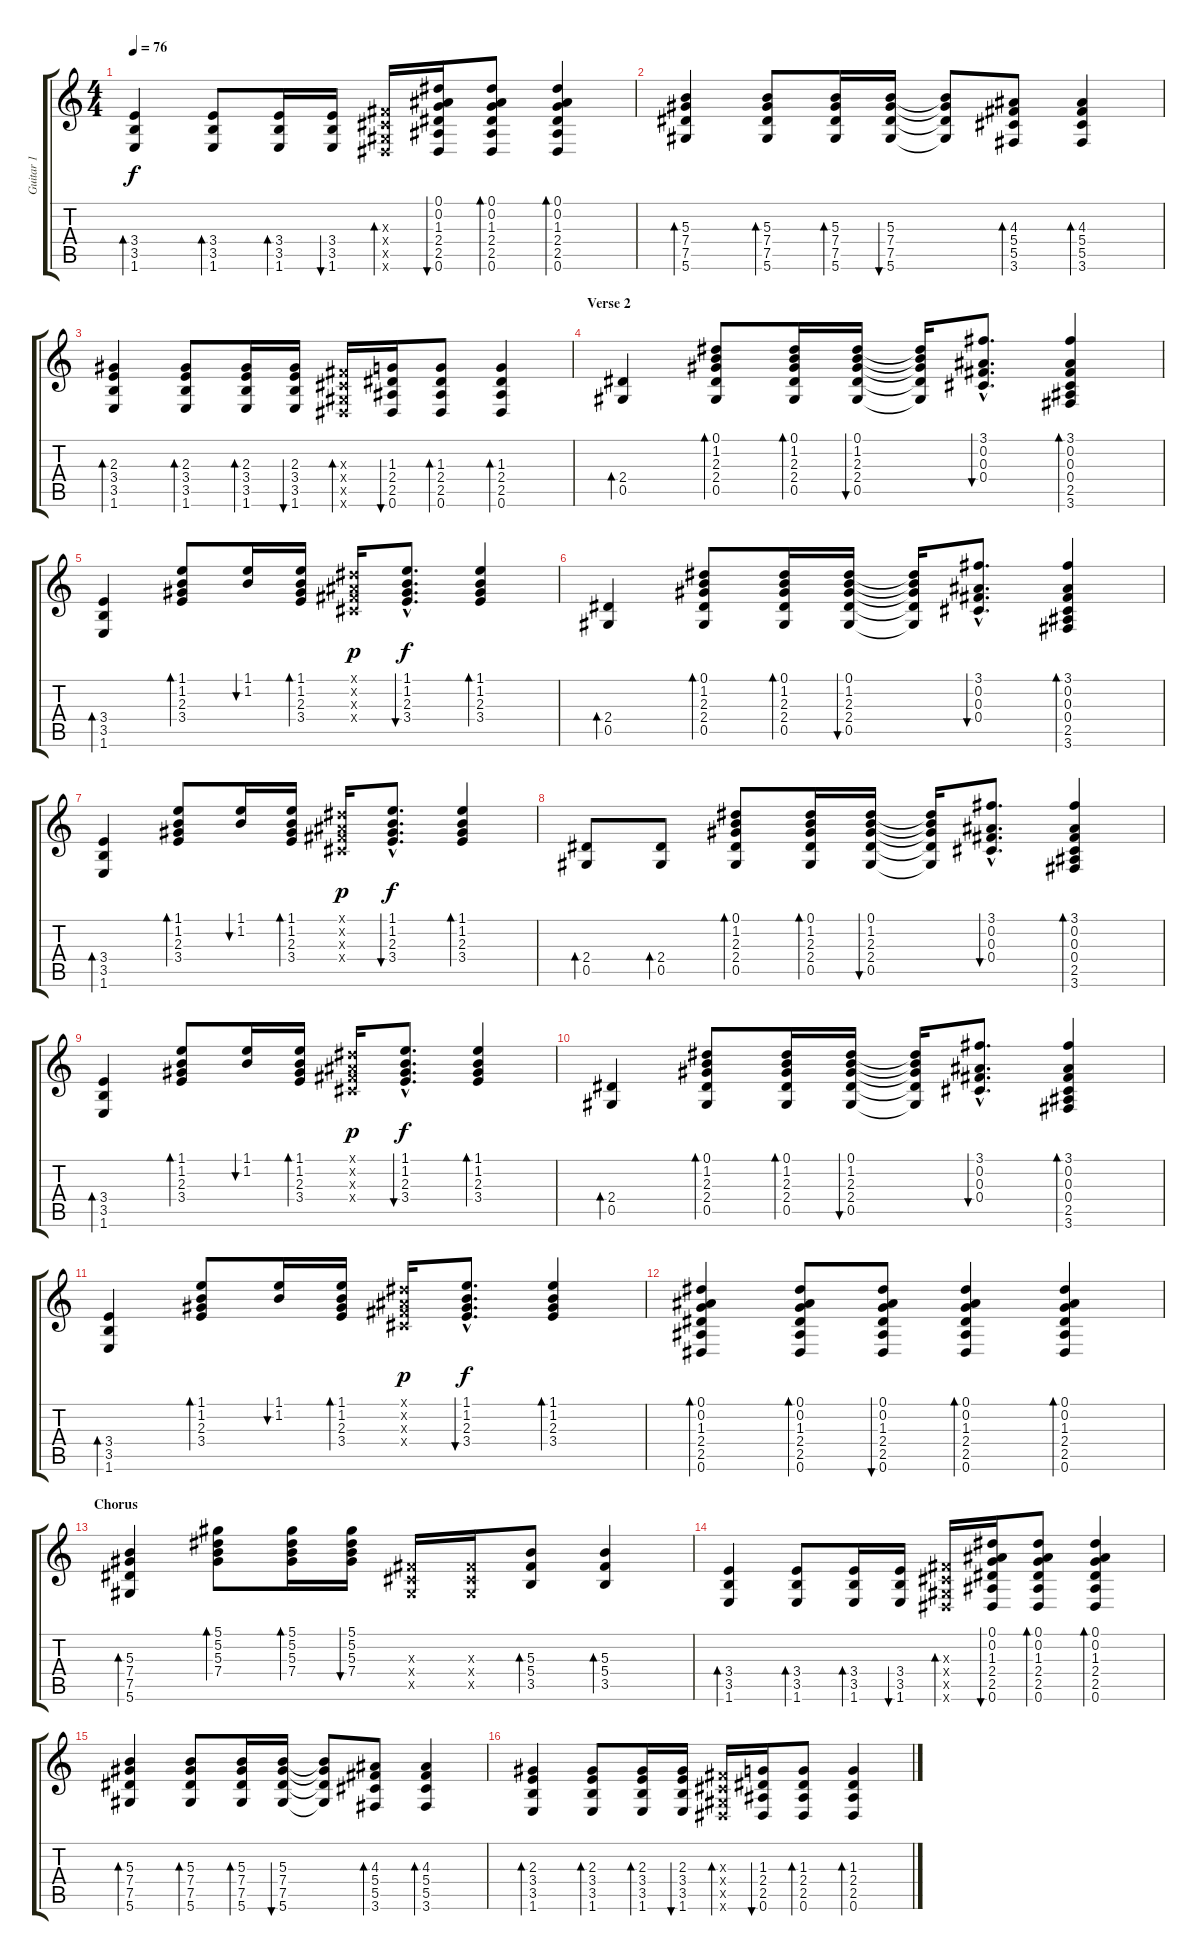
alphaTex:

\track ("Guitar 1" "Guitar 1") {instrument acousticguitarsteel}
\staff {score tabs}
\tuning (Eb4 Bb3 Gb3 Db3 Ab2 Eb2) {hide}
\ts (4 4)
\tempo 76
\clef g2
\ks c
(3.4 3.5 1.6).4{bd 60 dy f} (3.4 3.5 1.6).8{bd 60} (3.4 3.5 1.6).16{bd 60} (3.4 3.5 1.6).16{bu 30} (0.3{x} 0.4{x} 0.5{x} 0.6{x}).16{bd 30} (0.1 0.2 1.3 2.4 2.5 0.6).16{bu 30} (0.1 0.2 1.3 2.4 2.5 0.6).8{bd 30} (0.1 0.2 1.3 2.4 2.5 0.6).4{bd 30} |
(5.3 7.4 7.5 5.6).4{bd 30} (5.3 7.4 7.5 5.6).8{bd 30} (5.3 7.4 7.5 5.6).16{bd 30} (5.3 7.4 7.5 5.6).16{bu 30} (5.3{t} 7.4{t} 7.5{t} 5.6{t}).8 (4.3 5.4 5.5 3.6).8{bd 30} (4.3 5.4 5.5 3.6).4{bd 30} |
(2.3 3.4 3.5 1.6).4{bd 60} (2.3 3.4 3.5 1.6).8{bd 60} (2.3 3.4 3.5 1.6).16{bd 60} (2.3 3.4 3.5 1.6).16{bu 30} (0.3{x} 0.4{x} 0.5{x} 0.6{x}).16{bd 30} (1.3 2.4 2.5 0.6).16{bu 30} (1.3 2.4 2.5 0.6).8{bd 30} (1.3 2.4 2.5 0.6).4{bd 30} |
\section ("" "Verse 2")
(2.4 0.5).4{bd 60} (0.1 1.2 2.3 2.4 0.5).8{bd 30} (0.1 1.2 2.3 2.4 0.5).16{bd 30} (0.1 1.2 2.3 2.4 0.5).16{bu 30} (0.1{t} 1.2{t} 2.3{t} 2.4{t} 0.5{t}).16 (3.1{hac} 0.2{hac} 0.3{hac} 0.4{hac}).8{d bu 60} (3.1 0.2 0.3 0.4 2.5 3.6).4{bd 30} |
(3.4 3.5 1.6).4{bd 30} (1.1 1.2 2.3 3.4).8{bd 30} (1.1 1.2).16{bu 30} (1.1 1.2 2.3 3.4).16{bd 30} (0.1{x} 0.2{x} 0.3{x} 0.4{x}).16{dy p} (1.1{hac} 1.2{hac} 2.3{hac} 3.4{hac}).8{d bu 30 dy f} (1.1 1.2 2.3 3.4).4{bd 30} |
(2.4 0.5).4{bd 60} (0.1 1.2 2.3 2.4 0.5).8{bd 30} (0.1 1.2 2.3 2.4 0.5).16{bd 30} (0.1 1.2 2.3 2.4 0.5).16{bu 30} (0.1{t} 1.2{t} 2.3{t} 2.4{t} 0.5{t}).16 (3.1{hac} 0.2{hac} 0.3{hac} 0.4{hac}).8{d bu 60} (3.1 0.2 0.3 0.4 2.5 3.6).4{bd 30} |
(3.4 3.5 1.6).4{bd 30} (1.1 1.2 2.3 3.4).8{bd 30} (1.1 1.2).16{bu 30} (1.1 1.2 2.3 3.4).16{bd 30} (0.1{x} 0.2{x} 0.3{x} 0.4{x}).16{dy p} (1.1{hac} 1.2{hac} 2.3{hac} 3.4{hac}).8{d bu 30 dy f} (1.1 1.2 2.3 3.4).4{bd 30} |
(2.4 0.5).8{bd 60} (2.4 0.5).8{bd 60} (0.1 1.2 2.3 2.4 0.5).8{bd 30} (0.1 1.2 2.3 2.4 0.5).16{bd 30} (0.1 1.2 2.3 2.4 0.5).16{bu 30} (0.1{t} 1.2{t} 2.3{t} 2.4{t} 0.5{t}).16 (3.1{hac} 0.2{hac} 0.3{hac} 0.4{hac}).8{d bu 60} (3.1 0.2 0.3 0.4 2.5 3.6).4{bd 30} |
(3.4 3.5 1.6).4{bd 30} (1.1 1.2 2.3 3.4).8{bd 30} (1.1 1.2).16{bu 30} (1.1 1.2 2.3 3.4).16{bd 30} (0.1{x} 0.2{x} 0.3{x} 0.4{x}).16{dy p} (1.1{hac} 1.2{hac} 2.3{hac} 3.4{hac}).8{d bu 30 dy f} (1.1 1.2 2.3 3.4).4{bd 30} |
(2.4 0.5).4{bd 60} (0.1 1.2 2.3 2.4 0.5).8{bd 30} (0.1 1.2 2.3 2.4 0.5).16{bd 30} (0.1 1.2 2.3 2.4 0.5).16{bu 30} (0.1{t} 1.2{t} 2.3{t} 2.4{t} 0.5{t}).16 (3.1{hac} 0.2{hac} 0.3{hac} 0.4{hac}).8{d bu 60} (3.1 0.2 0.3 0.4 2.5 3.6).4{bd 30} |
(3.4 3.5 1.6).4{bd 30} (1.1 1.2 2.3 3.4).8{bd 30} (1.1 1.2).16{bu 30} (1.1 1.2 2.3 3.4).16{bd 30} (0.1{x} 0.2{x} 0.3{x} 0.4{x}).16{dy p} (1.1{hac} 1.2{hac} 2.3{hac} 3.4{hac}).8{d bu 30 dy f} (1.1 1.2 2.3 3.4).4{bd 30} |
(0.1 0.2 1.3 2.4 2.5 0.6).4{bd 30} (0.1 0.2 1.3 2.4 2.5 0.6).8{bd 30} (0.1 0.2 1.3 2.4 2.5 0.6).8{bu 30} (0.1 0.2 1.3 2.4 2.5 0.6).4{bd 30} (0.1 0.2 1.3 2.4 2.5 0.6).4{bd 30} |
\section ("" "Chorus")
(5.3 7.4 7.5 5.6).4{bd 60 volume 7} (5.1 5.2 5.3 7.4).8{bd 60} (5.1 5.2 5.3 7.4).16{bd 60} (5.1 5.2 5.3 7.4).16{bu 60} (0.3{x} 0.4{x} 0.5{x}).16 (0.3{x} 0.4{x} 0.5{x}).16 (5.3 5.4 3.5).8{bd 60} (5.3 5.4 3.5).4{bd 60} |
(3.4 3.5 1.6).4{bd 60} (3.4 3.5 1.6).8{bd 60} (3.4 3.5 1.6).16{bd 60} (3.4 3.5 1.6).16{bu 30} (0.3{x} 0.4{x} 0.5{x} 0.6{x}).16{bd 30} (0.1 0.2 1.3 2.4 2.5 0.6).16{bu 30} (0.1 0.2 1.3 2.4 2.5 0.6).8{bd 30} (0.1 0.2 1.3 2.4 2.5 0.6).4{bd 30} |
(5.3 7.4 7.5 5.6).4{bd 30} (5.3 7.4 7.5 5.6).8{bd 30} (5.3 7.4 7.5 5.6).16{bd 30} (5.3 7.4 7.5 5.6).16{bu 30} (5.3{t} 7.4{t} 7.5{t} 5.6{t}).8 (4.3 5.4 5.5 3.6).8{bd 30} (4.3 5.4 5.5 3.6).4{bd 30} |
(2.3 3.4 3.5 1.6).4{bd 60} (2.3 3.4 3.5 1.6).8{bd 60} (2.3 3.4 3.5 1.6).16{bd 60} (2.3 3.4 3.5 1.6).16{bu 30} (0.3{x} 0.4{x} 0.5{x} 0.6{x}).16{bd 30} (1.3 2.4 2.5 0.6).16{bu 30} (1.3 2.4 2.5 0.6).8{bd 30} (1.3 2.4 2.5 0.6).4{bd 30}
